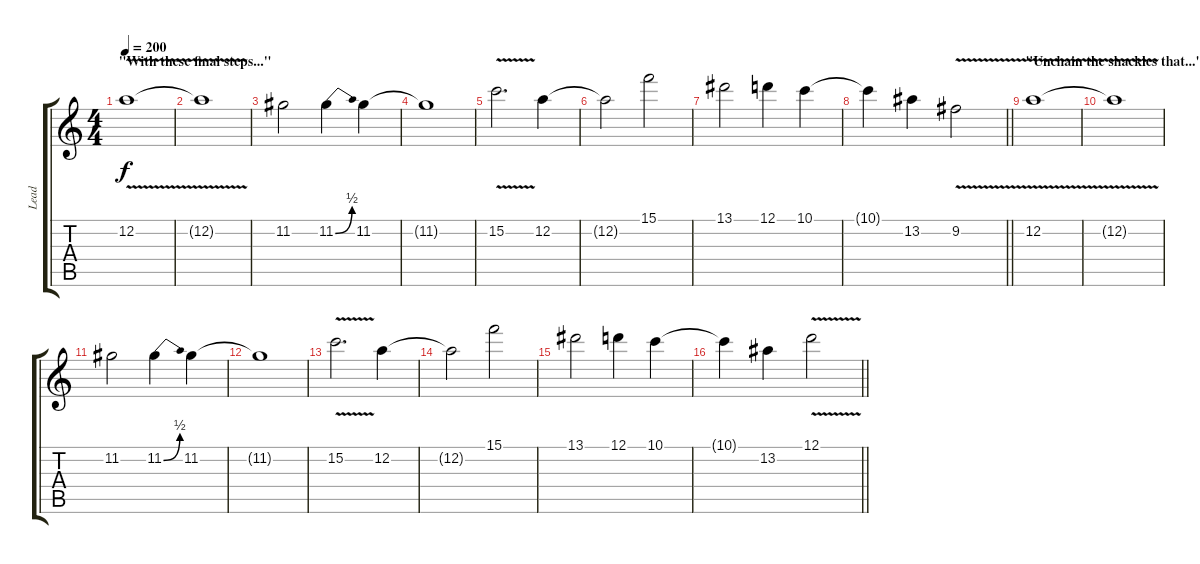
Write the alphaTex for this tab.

\track ("Lead" "Lead") {instrument distortionguitar}
\staff {score tabs}
\tuning (D4 A3 F3 C3 G2 D2) {hide}
\ts (4 4)
\section ("" "\"With these final steps...\"")
\tempo 200
\clef g2
\ks c
12.2{v}.1{dy f} |
12.2{t}.1 |
11.2.2 11.2{be (bend 0 0 60 2)}.4 11.2.4 |
11.2{t}.1 |
15.2{v}.2{d} 12.2.4 |
12.2{t}.2 15.1.2 |
13.1.2 12.1.4 10.1.4 |
\barLineRight lightlight
10.1{t}.4 13.2.4 9.2{v}.2 |
\section ("" "\"Unchain the shackles that...\"")
12.2{v}.1 |
12.2{t}.1 |
11.2.2 11.2{be (bend 0 0 60 2)}.4 11.2.4 |
11.2{t}.1 |
15.2{v}.2{d} 12.2.4 |
12.2{t}.2 15.1.2 |
13.1.2 12.1.4 10.1.4 |
\barLineRight lightlight
10.1{t}.4 13.2.4 12.1{v}.2
